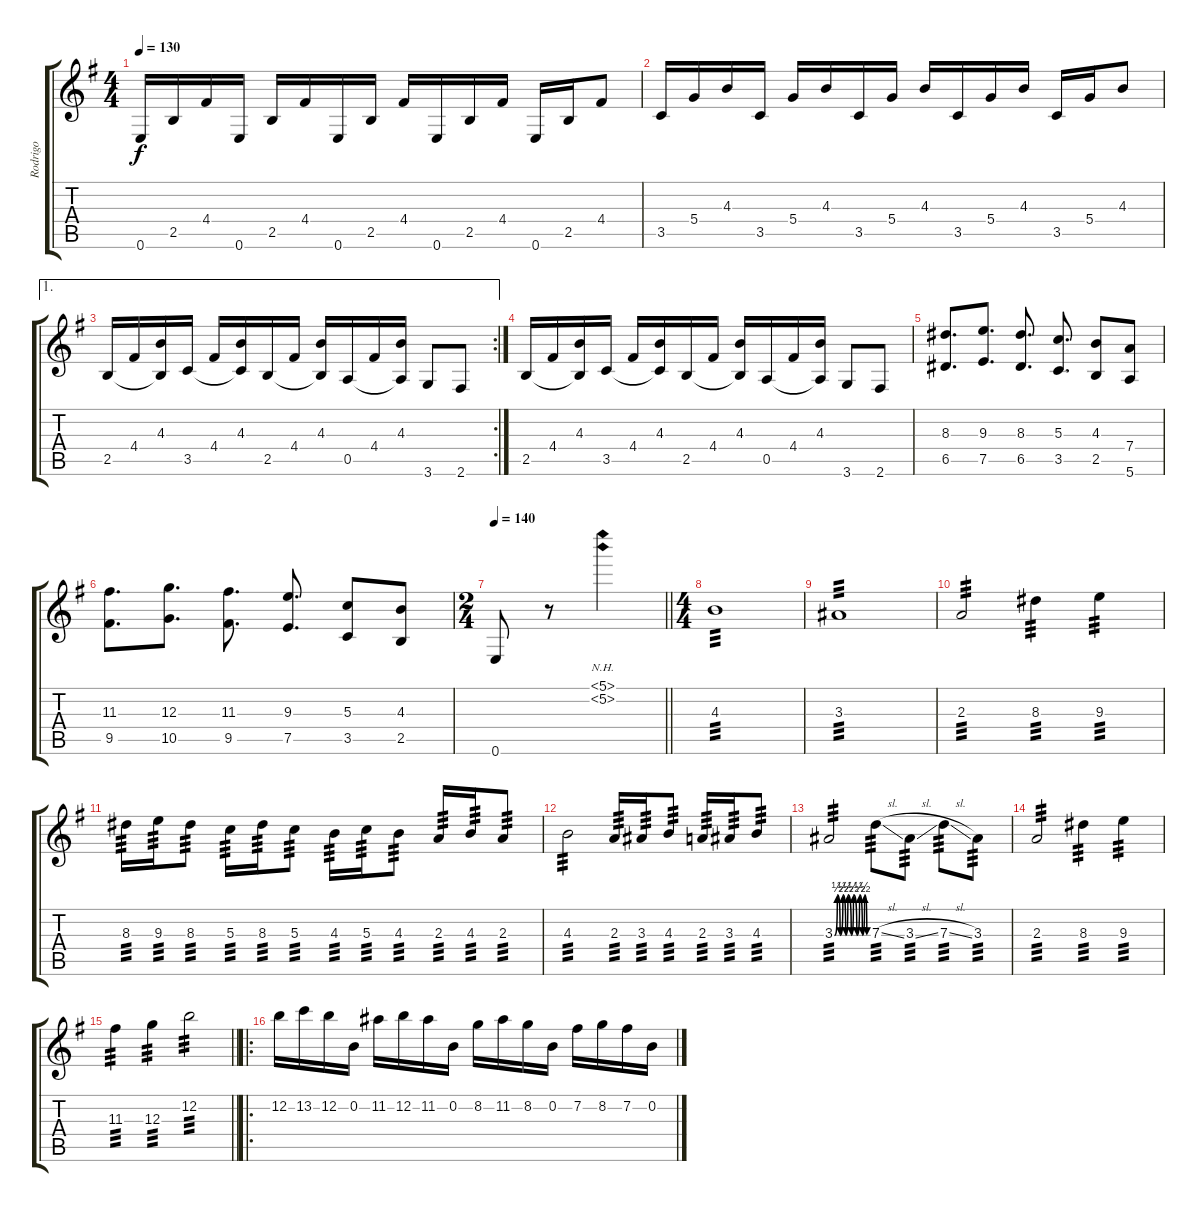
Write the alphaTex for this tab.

\track ("Rodrigo" "Rodrigo") {instrument acousticguitarnylon}
\staff {score tabs}
\tuning (E4 B3 G3 D3 A2 E2) {hide}
\ts (4 4)
\tempo 130
\clef g2
\ks g
0.6.16{dy f} 2.5.16 4.4.16 0.6.16 2.5.16 4.4.16 0.6.16 2.5.16 4.4.16 0.6.16 2.5.16 4.4.16 0.6.16 2.5.16 4.4.8 |
3.5.16 5.4.16 4.3.16 3.5.16 5.4.16 4.3.16 3.5.16 5.4.16 4.3.16 3.5.16 5.4.16 4.3.16 3.5.16 5.4.16 4.3.8 |
\ae 1
\rc 2
2.5.16 4.4.16 (4.3 2.5{t}).16 3.5.16 4.4.16 (4.3 3.5{t}).16 2.5.16 4.4.16 (4.3 2.5{t}).16 0.5.16 4.4.16 (4.3 0.5{t}).16 3.6.8 2.6.8 |
2.5.16 4.4.16 (4.3 2.5{t}).16 3.5.16 4.4.16 (4.3 3.5{t}).16 2.5.16 4.4.16 (4.3 2.5{t}).16 0.5.16 4.4.16 (4.3 0.5{t}).16 3.6.8 2.6.8 |
(8.3 6.5).8{d} (9.3 7.5).8{d} (8.3 6.5).8{d} (5.3 3.5).8{d} (4.3 2.5).8 (7.4 5.6).8 |
(11.3 9.5).8{d} (12.3 10.5).8{d} (11.3 9.5).8{d} (9.3 7.5).8{d} (5.3 3.5).8 (4.3 2.5).8 |
\ts (2 4)
\tempo 140
\barLineRight lightlight
0.6.8 r.8 (5.1{nh} 5.2{nh}).4 |
\ts (4 4)
4.3.1{tp 3} |
3.3.1{tp 3} |
2.3.2{tp 3} 8.3.4{tp 3} 9.3.4{tp 3} |
8.3.16{tp 3} 9.3.16{tp 3} 8.3.8{tp 3} 5.3.16{tp 3} 8.3.16{tp 3} 5.3.8{tp 3} 4.3.16{tp 3} 5.3.16{tp 3} 4.3.8{tp 3} 2.3.16{tp 3} 4.3.16{tp 3} 2.3.8{tp 3} |
4.3.2{tp 3} 2.3.16{tp 3} 3.3.16{tp 3} 4.3.8{tp 3} 2.3.16{tp 3} 3.3.16{tp 3} 4.3.8{tp 3} |
3.3{be (custom 0 0 5 2 10 0 15 2 20 0 24 2 30 0 34 2 40 0 45 2 50 0 54 2 58 0 60 0)}.2{tp 3} 7.3{sl}.8{tp 3} 3.3{sl}.8{tp 3} 7.3{sl}.8{tp 3} 3.3.8{tp 3} |
2.3.2{tp 3} 8.3.4{tp 3} 9.3.4{tp 3} |
\barLineRight lightlight
11.3.4{tp 3} 12.3.4{tp 3} 12.2.2{tp 3} |
\ro
12.2.16 13.2.16 12.2.16 0.2.16 11.2.16 12.2.16 11.2.16 0.2.16 8.2.16 11.2.16 8.2.16 0.2.16 7.2.16 8.2.16 7.2.16 0.2.16
